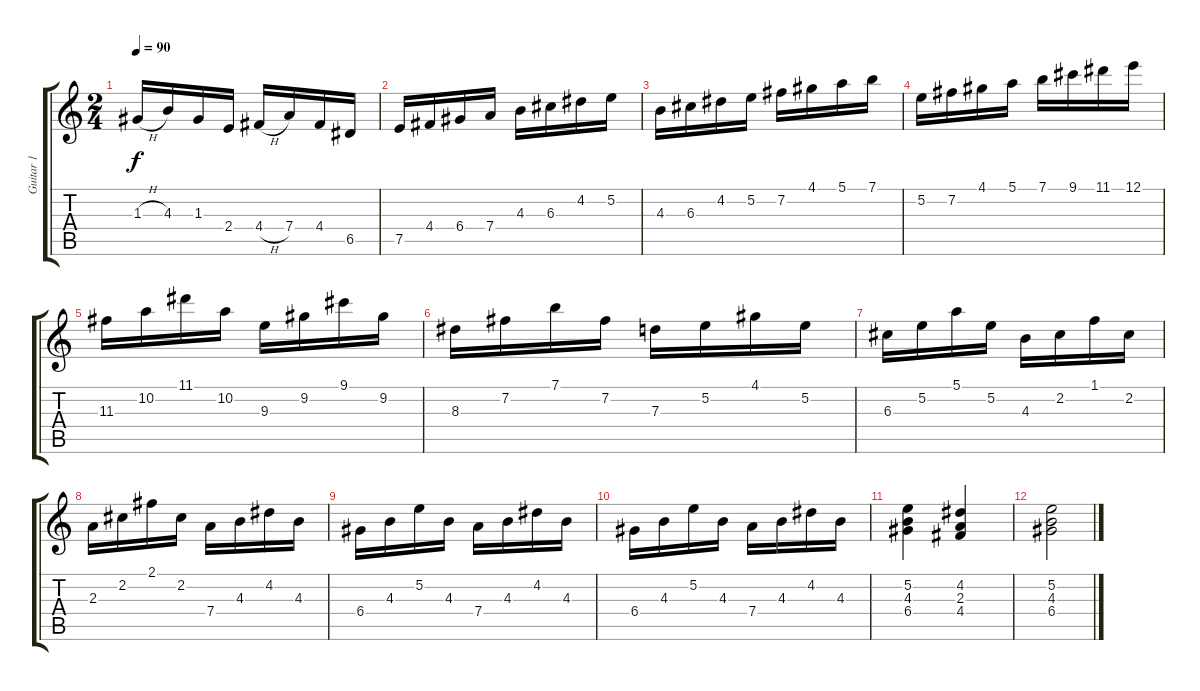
\track ("Guitar 1" "Guitar 1") {instrument acousticguitarnylon}
\staff {score tabs}
\tuning (E4 B3 G3 D3 A2 E2) {hide}
\ts (2 4)
\tempo 90
\clef g2
\ks c
1.3{h}.16{dy f} 4.3.16 1.3.16 2.4.16 4.4{h}.16 7.4.16 4.4.16 6.5.16 |
7.5.16 4.4.16 6.4.16 7.4.16 4.3.16 6.3.16 4.2.16 5.2.16 |
4.3.16 6.3.16 4.2.16 5.2.16 7.2.16 4.1.16 5.1.16 7.1.16 |
5.2.16 7.2.16 4.1.16 5.1.16 7.1.16 9.1.16 11.1.16 12.1.16 |
11.3.16 10.2.16 11.1.16 10.2.16 9.3.16 9.2.16 9.1.16 9.2.16 |
8.3.16 7.2.16 7.1.16 7.2.16 7.3.16 5.2.16 4.1.16 5.2.16 |
6.3.16 5.2.16 5.1.16 5.2.16 4.3.16 2.2.16 1.1.16 2.2.16 |
2.3.16 2.2.16 2.1.16 2.2.16 7.4.16 4.3.16 4.2.16 4.3.16 |
6.4.16 4.3.16 5.2.16 4.3.16 7.4.16 4.3.16 4.2.16 4.3.16 |
6.4.16 4.3.16 5.2.16 4.3.16 7.4.16 4.3.16 4.2.16 4.3.16 |
(5.2 4.3 6.4).4 (4.2 2.3 4.4).4 |
(5.2 4.3 6.4).2
